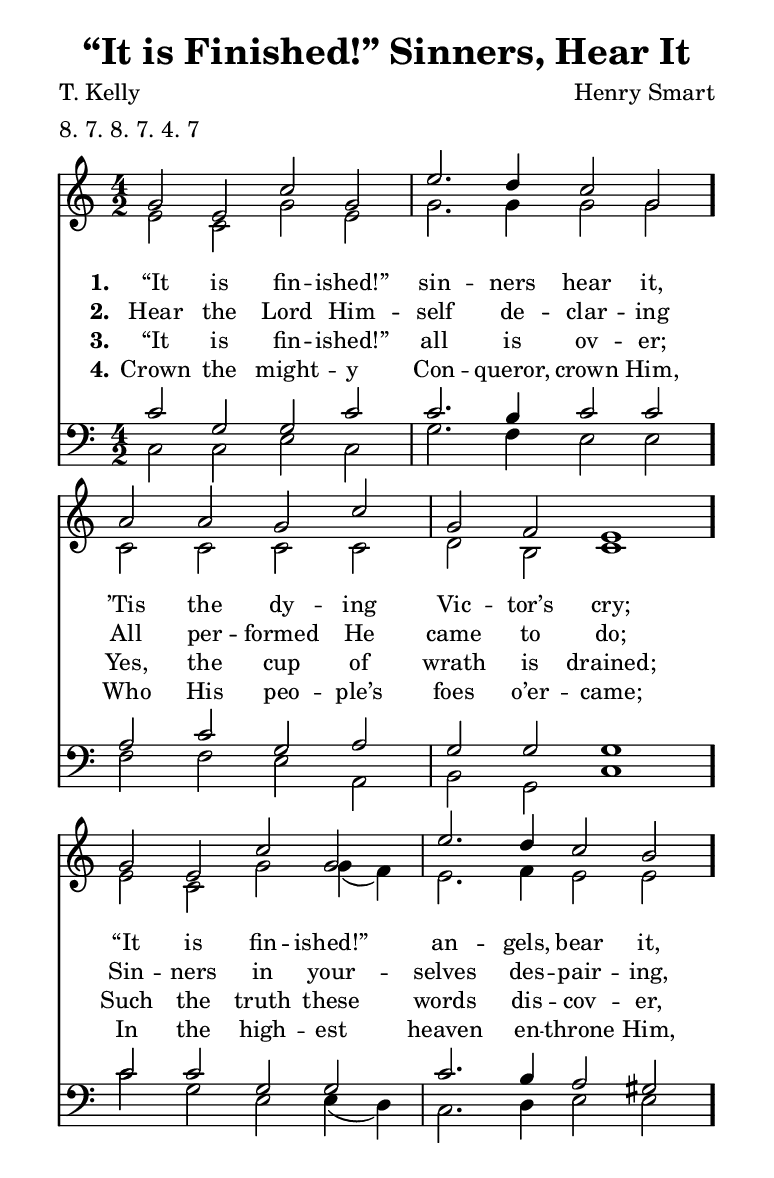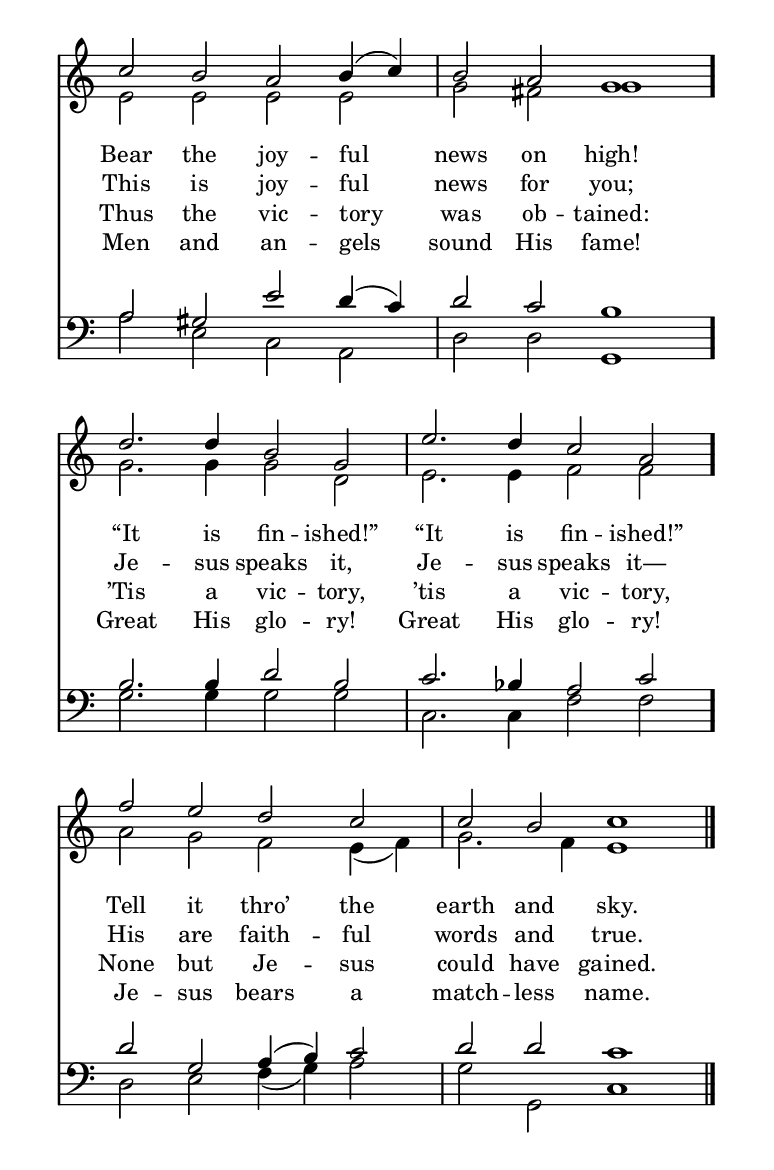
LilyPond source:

\include "common/global.ily"
\paper {
  \include "common/paper.ily"
  ragged-bottom = ##t
  ragged-last-bottom = ##t
  systems-per-page = 3
  %page-count = ##f
}

\header{
  hymnnumber = "81"
  title = "“It is Finished!” Sinners, Hear It"
  tunename = "Regent Square"
  meter = "8. 7. 8. 7. 4. 7"
  poet = "T. Kelly"
  composer = "Henry Smart"
  %copyright = ""
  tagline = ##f
}

% for fermata in MIDI
ta = { \tempo 4=170 }
tb = { \tempo 4=85  }

patternAA = { c2 c2 c2 c2      | c2. c4 c2 c2 }
patternAB = { c2 c2 c2 c4( c4) | c2. c4 c2 c2 }

patternBA = { c2 c2 c2 c2      | c2  c2 c1 }
patternBB = { c2 c2 c2 c4( c4) | c2  c2 c1 }
patternBC = { c2 c2 c2 c4( c4) | c2. c4 c1 }
patternBD = { c2 c2 c4( c4) c2 | c2  c2 c1 }

patternCA = { c2. c4 c2 c2 }

global = {
  \include "common/overrides.ily"
  \override Staff.TimeSignature.style = #'()
  \time 4/2
  \override Score.MetronomeMark.transparent = ##t % hide all fermata changes too
  \ta
  \key c \major
  %\partial 4
  \autoBeamOff
}

notesSoprano = {
\global
\relative c'' {

  \changePitch \patternAA { g e c' g | e' d c g }
  \changePitch \patternBA { a a g c | g f e }
  \changePitch \patternAA { g e c' g | e' d c b }
  \changePitch \patternBB { c b a b c | b a g }
  \changePitch \patternCA { d' d b g | e' d c a }
  \changePitch \patternBA { f' e d c | c b c }

  \bar "|."

}
}

notesAlto = {
\global
\relative e' {

  \changePitch \patternAA { e c g' e | g g g g }
  \changePitch \patternBA { c, c c c | d b c }
  \changePitch \patternAB { e c g' g f | e f e e }
  \changePitch \patternBA { e e e e | g fis g }
  \changePitch \patternCA { g g g d | e e f f }
  \changePitch \patternBC { a g f e f | g f e }

}
}

notesTenor = {
\global
\relative a {

  \changePitch \patternAA { c g g c | c b c c }
  \changePitch \patternBA { a c g a | g g g }
  \changePitch \patternAA { c c g g | c b a gis }
  \changePitch \patternBB { a gis e' d c | d c b }
  \changePitch \patternCA { b b d b | c bes a c }
  \changePitch \patternBD { d g, a b c | d d c }

}
}

notesBass = {
\global
\relative f {

  \changePitch \patternAA { c c e c | g' f e e }
  \changePitch \patternBA { f f e a, | b g c }
  \changePitch \patternAB { c' g e e d | c d e e }
  \changePitch \patternBA { a e c a | d d g, }
  \changePitch \patternCA { g' g g g | c, c f f }
  \changePitch \patternBD { d e f g a | g g, c }

}
}

wordsA = \lyricmode {
\set stanza = "1."

“It is fin -- ished!” sin -- ners hear it, \bar "."
’Tis the dy -- ing Vic -- tor’s cry; \bar "." \break
“It is fin -- ished!” an -- gels, bear it, \bar "."
Bear the joy -- ful news on high! \bar "." \break
% each segment of the 4-beat line should appear only once in the TXT output, to
% accomodate other tunes
“It is fin -- ished!” %{HIDE>%} “It is fin -- ished!” %{<HIDE%} \bar "."
Tell it thro’ the earth and sky. \bar "." \break

}

wordsB = \lyricmode {
\set stanza = "2."

Hear the Lord Him -- self de -- clar -- ing
All per -- formed He came to do;
Sin -- ners in your -- selves des -- pair -- ing,
This is joy -- ful news for you;
%{HIDE>%} Je -- sus speaks it, %{<HIDE%} Je -- sus speaks it—
His are faith -- ful words and true.

}

wordsC = \lyricmode {
\set stanza = "3."

“It is fin -- ished!” all is ov -- er;
Yes, the cup of wrath is drained;
Such the truth these words dis -- cov -- er,
Thus the vic -- tory was ob -- tained:
’Tis a vic -- tory, %{HIDE>%} ’tis a vic -- tory, %{<HIDE%}
None but Je -- sus could have gained.

}

wordsD = \lyricmode {
\set stanza = "4."

Crown the might -- y Con -- queror, crown Him,
Who His peo -- ple’s foes o’er -- came;
In the high -- est heaven en -- throne Him,
Men and an -- gels sound His fame!
%{HIDE>%} Great His glo -- ry! %{<HIDE%} Great His glo -- ry!
Je -- sus bears a match -- less name.

}

\score {
  \context ChoirStaff <<
    \context Staff = upper <<
      \set ChoirStaff.systemStartDelimiter = #'SystemStartBar
      \context Voice  = sopranos { \voiceOne << \notesSoprano >> }
      \context Voice  = altos { \voiceTwo << \notesAlto >> }
      \context Lyrics = one   \lyricsto sopranos \wordsA
      \context Lyrics = two   \lyricsto sopranos \wordsB
      \context Lyrics = three \lyricsto sopranos \wordsC
      \context Lyrics = four  \lyricsto sopranos \wordsD
    >>
    \context Staff = men <<
      \clef bass
      \context Voice  = tenors { \voiceOne << \notesTenor >> }
      \context Voice  = basses { \voiceTwo << \notesBass >> }
    >>
  >>
  \layout {
    \include "common/layout.ily"
  }
  \midi{
    \include "common/midi.ily"
  }
}

\version "2.18.0"  % necessary for upgrading to future LilyPond versions.

% vi:set et ts=2 sw=2 ai nocindent syntax=lilypond:
